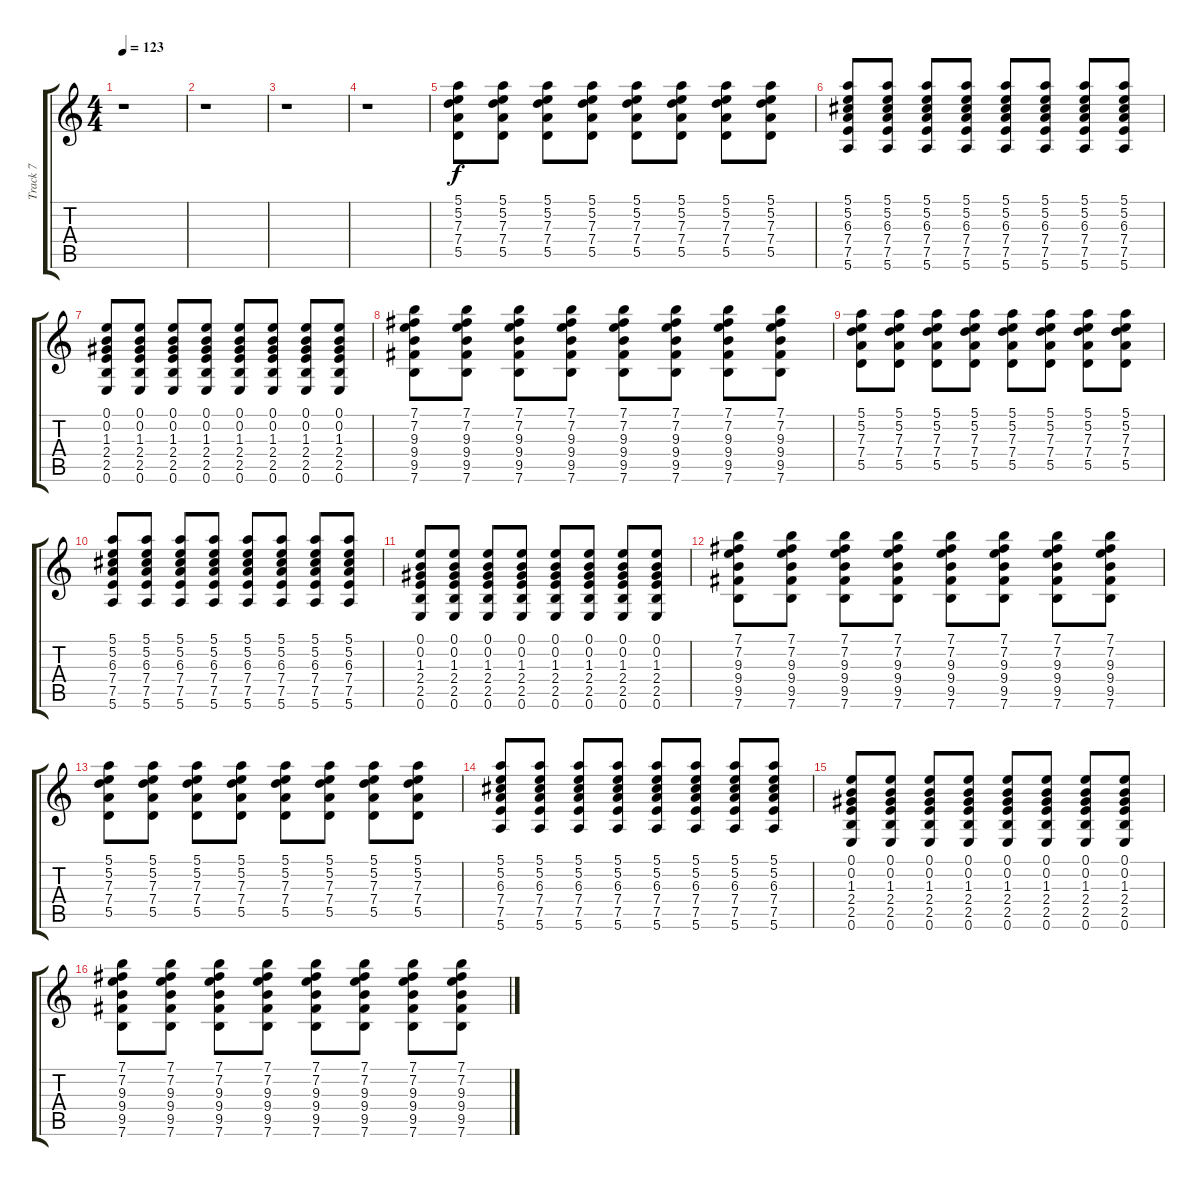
\track ("Track 7" "Track 7") {instrument distortionguitar}
\staff {score tabs}
\tuning (E4 B3 G3 D3 A2 E2) {hide}
\ts (4 4)
\tempo 123
\clef g2
\ks c
r.1{dy f} |
r.1 |
r.1 |
r.1 |
(5.1 5.2 7.3 7.4 5.5).8 (5.1 5.2 7.3 7.4 5.5).8 (5.1 5.2 7.3 7.4 5.5).8 (5.1 5.2 7.3 7.4 5.5).8 (5.1 5.2 7.3 7.4 5.5).8 (5.1 5.2 7.3 7.4 5.5).8 (5.1 5.2 7.3 7.4 5.5).8 (5.1 5.2 7.3 7.4 5.5).8 |
(5.1 5.2 6.3 7.4 7.5 5.6).8 (5.1 5.2 6.3 7.4 7.5 5.6).8 (5.1 5.2 6.3 7.4 7.5 5.6).8 (5.1 5.2 6.3 7.4 7.5 5.6).8 (5.1 5.2 6.3 7.4 7.5 5.6).8 (5.1 5.2 6.3 7.4 7.5 5.6).8 (5.1 5.2 6.3 7.4 7.5 5.6).8 (5.1 5.2 6.3 7.4 7.5 5.6).8 |
(0.1 0.2 1.3 2.4 2.5 0.6).8 (0.1 0.2 1.3 2.4 2.5 0.6).8 (0.1 0.2 1.3 2.4 2.5 0.6).8 (0.1 0.2 1.3 2.4 2.5 0.6).8 (0.1 0.2 1.3 2.4 2.5 0.6).8 (0.1 0.2 1.3 2.4 2.5 0.6).8 (0.1 0.2 1.3 2.4 2.5 0.6).8 (0.1 0.2 1.3 2.4 2.5 0.6).8 |
(7.1 7.2 9.3 9.4 9.5 7.6).8 (7.1 7.2 9.3 9.4 9.5 7.6).8 (7.1 7.2 9.3 9.4 9.5 7.6).8 (7.1 7.2 9.3 9.4 9.5 7.6).8 (7.1 7.2 9.3 9.4 9.5 7.6).8 (7.1 7.2 9.3 9.4 9.5 7.6).8 (7.1 7.2 9.3 9.4 9.5 7.6).8 (7.1 7.2 9.3 9.4 9.5 7.6).8 |
(5.1 5.2 7.3 7.4 5.5).8 (5.1 5.2 7.3 7.4 5.5).8 (5.1 5.2 7.3 7.4 5.5).8 (5.1 5.2 7.3 7.4 5.5).8 (5.1 5.2 7.3 7.4 5.5).8 (5.1 5.2 7.3 7.4 5.5).8 (5.1 5.2 7.3 7.4 5.5).8 (5.1 5.2 7.3 7.4 5.5).8 |
(5.1 5.2 6.3 7.4 7.5 5.6).8 (5.1 5.2 6.3 7.4 7.5 5.6).8 (5.1 5.2 6.3 7.4 7.5 5.6).8 (5.1 5.2 6.3 7.4 7.5 5.6).8 (5.1 5.2 6.3 7.4 7.5 5.6).8 (5.1 5.2 6.3 7.4 7.5 5.6).8 (5.1 5.2 6.3 7.4 7.5 5.6).8 (5.1 5.2 6.3 7.4 7.5 5.6).8 |
(0.1 0.2 1.3 2.4 2.5 0.6).8 (0.1 0.2 1.3 2.4 2.5 0.6).8 (0.1 0.2 1.3 2.4 2.5 0.6).8 (0.1 0.2 1.3 2.4 2.5 0.6).8 (0.1 0.2 1.3 2.4 2.5 0.6).8 (0.1 0.2 1.3 2.4 2.5 0.6).8 (0.1 0.2 1.3 2.4 2.5 0.6).8 (0.1 0.2 1.3 2.4 2.5 0.6).8 |
(7.1 7.2 9.3 9.4 9.5 7.6).8 (7.1 7.2 9.3 9.4 9.5 7.6).8 (7.1 7.2 9.3 9.4 9.5 7.6).8 (7.1 7.2 9.3 9.4 9.5 7.6).8 (7.1 7.2 9.3 9.4 9.5 7.6).8 (7.1 7.2 9.3 9.4 9.5 7.6).8 (7.1 7.2 9.3 9.4 9.5 7.6).8 (7.1 7.2 9.3 9.4 9.5 7.6).8 |
(5.1 5.2 7.3 7.4 5.5).8 (5.1 5.2 7.3 7.4 5.5).8 (5.1 5.2 7.3 7.4 5.5).8 (5.1 5.2 7.3 7.4 5.5).8 (5.1 5.2 7.3 7.4 5.5).8 (5.1 5.2 7.3 7.4 5.5).8 (5.1 5.2 7.3 7.4 5.5).8 (5.1 5.2 7.3 7.4 5.5).8 |
(5.1 5.2 6.3 7.4 7.5 5.6).8 (5.1 5.2 6.3 7.4 7.5 5.6).8 (5.1 5.2 6.3 7.4 7.5 5.6).8 (5.1 5.2 6.3 7.4 7.5 5.6).8 (5.1 5.2 6.3 7.4 7.5 5.6).8 (5.1 5.2 6.3 7.4 7.5 5.6).8 (5.1 5.2 6.3 7.4 7.5 5.6).8 (5.1 5.2 6.3 7.4 7.5 5.6).8 |
(0.1 0.2 1.3 2.4 2.5 0.6).8 (0.1 0.2 1.3 2.4 2.5 0.6).8 (0.1 0.2 1.3 2.4 2.5 0.6).8 (0.1 0.2 1.3 2.4 2.5 0.6).8 (0.1 0.2 1.3 2.4 2.5 0.6).8 (0.1 0.2 1.3 2.4 2.5 0.6).8 (0.1 0.2 1.3 2.4 2.5 0.6).8 (0.1 0.2 1.3 2.4 2.5 0.6).8 |
(7.1 7.2 9.3 9.4 9.5 7.6).8 (7.1 7.2 9.3 9.4 9.5 7.6).8 (7.1 7.2 9.3 9.4 9.5 7.6).8 (7.1 7.2 9.3 9.4 9.5 7.6).8 (7.1 7.2 9.3 9.4 9.5 7.6).8 (7.1 7.2 9.3 9.4 9.5 7.6).8 (7.1 7.2 9.3 9.4 9.5 7.6).8 (7.1 7.2 9.3 9.4 9.5 7.6).8
